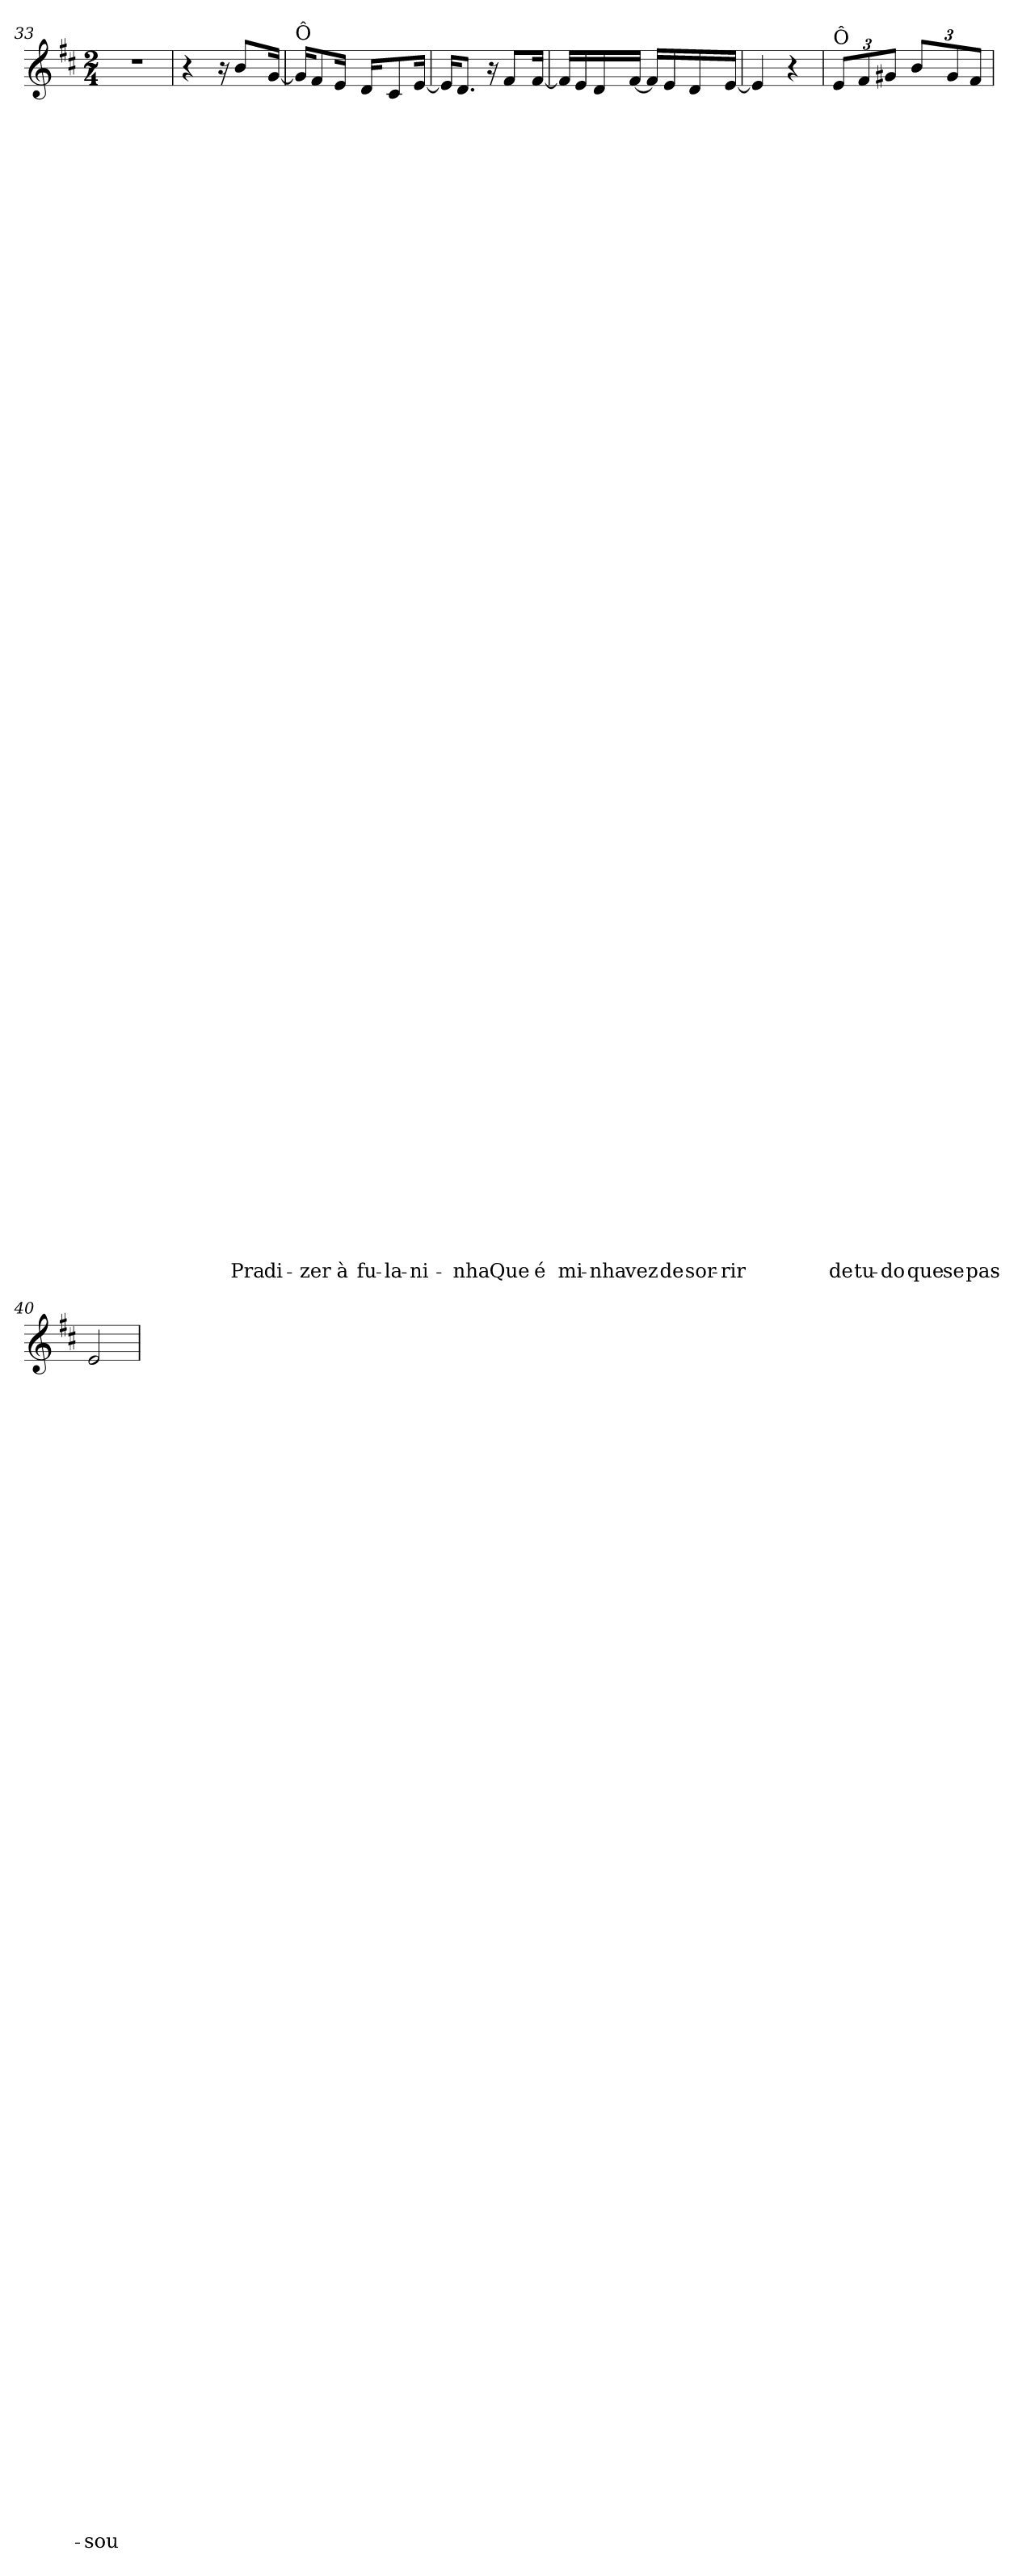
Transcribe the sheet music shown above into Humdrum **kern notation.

**kern	**text	**text	**text	**text	**text	**text	**text	**text	**text	**text	**text	**text	**text	**text	**text	**text	**text	**text	**text	**text	**text	**text	**text	**text	**text	**text	**text	**text	**text	**text	**text	**text	**text	**text	**text	**text	**text	**text	**text	**text	**text	**text	**text	**text	**text	**text	**text	**text	**text	**text	**text	**text	**text	**text	**text	**text	**text	**text	**text	**text	**text
*part1	*part1	*part1	*part1	*part1	*part1	*part1	*part1	*part1	*part1	*part1	*part1	*part1	*part1	*part1	*part1	*part1	*part1	*part1	*part1	*part1	*part1	*part1	*part1	*part1	*part1	*part1	*part1	*part1	*part1	*part1	*part1	*part1	*part1	*part1	*part1	*part1	*part1	*part1	*part1	*part1	*part1	*part1	*part1	*part1	*part1	*part1	*part1	*part1	*part1	*part1	*part1	*part1	*part1	*part1	*part1	*part1	*part1	*part1	*part1	*part1	*part1
*staff1	*staff1	*staff1	*staff1	*staff1	*staff1	*staff1	*staff1	*staff1	*staff1	*staff1	*staff1	*staff1	*staff1	*staff1	*staff1	*staff1	*staff1	*staff1	*staff1	*staff1	*staff1	*staff1	*staff1	*staff1	*staff1	*staff1	*staff1	*staff1	*staff1	*staff1	*staff1	*staff1	*staff1	*staff1	*staff1	*staff1	*staff1	*staff1	*staff1	*staff1	*staff1	*staff1	*staff1	*staff1	*staff1	*staff1	*staff1	*staff1	*staff1	*staff1	*staff1	*staff1	*staff1	*staff1	*staff1	*staff1	*staff1	*staff1	*staff1	*staff1	*staff1
*clefG2	*	*	*	*	*	*	*	*	*	*	*	*	*	*	*	*	*	*	*	*	*	*	*	*	*	*	*	*	*	*	*	*	*	*	*	*	*	*	*	*	*	*	*	*	*	*	*	*	*	*	*	*	*	*	*	*	*	*	*	*	*
*k[f#c#]	*	*	*	*	*	*	*	*	*	*	*	*	*	*	*	*	*	*	*	*	*	*	*	*	*	*	*	*	*	*	*	*	*	*	*	*	*	*	*	*	*	*	*	*	*	*	*	*	*	*	*	*	*	*	*	*	*	*	*	*	*
*D:	*	*	*	*	*	*	*	*	*	*	*	*	*	*	*	*	*	*	*	*	*	*	*	*	*	*	*	*	*	*	*	*	*	*	*	*	*	*	*	*	*	*	*	*	*	*	*	*	*	*	*	*	*	*	*	*	*	*	*	*	*
*M2/4	*	*	*	*	*	*	*	*	*	*	*	*	*	*	*	*	*	*	*	*	*	*	*	*	*	*	*	*	*	*	*	*	*	*	*	*	*	*	*	*	*	*	*	*	*	*	*	*	*	*	*	*	*	*	*	*	*	*	*	*	*
=33	=33	=33	=33	=33	=33	=33	=33	=33	=33	=33	=33	=33	=33	=33	=33	=33	=33	=33	=33	=33	=33	=33	=33	=33	=33	=33	=33	=33	=33	=33	=33	=33	=33	=33	=33	=33	=33	=33	=33	=33	=33	=33	=33	=33	=33	=33	=33	=33	=33	=33	=33	=33	=33	=33	=33	=33	=33	=33	=33	=33	=33
2r	.	.	.	.	.	.	.	.	.	.	.	.	.	.	.	.	.	.	.	.	.	.	.	.	.	.	.	.	.	.	.	.	.	.	.	.	.	.	.	.	.	.	.	.	.	.	.	.	.	.	.	.	.	.	.	.	.	.	.	.	.
=34	=34	=34	=34	=34	=34	=34	=34	=34	=34	=34	=34	=34	=34	=34	=34	=34	=34	=34	=34	=34	=34	=34	=34	=34	=34	=34	=34	=34	=34	=34	=34	=34	=34	=34	=34	=34	=34	=34	=34	=34	=34	=34	=34	=34	=34	=34	=34	=34	=34	=34	=34	=34	=34	=34	=34	=34	=34	=34	=34	=34	=34
4r	.	.	.	.	.	.	.	.	.	.	.	.	.	.	.	.	.	.	.	.	.	.	.	.	.	.	.	.	.	.	.	.	.	.	.	.	.	.	.	.	.	.	.	.	.	.	.	.	.	.	.	.	.	.	.	.	.	.	.	.	.
16r	.	.	.	.	.	.	.	.	.	.	.	.	.	.	.	.	.	.	.	.	.	.	.	.	.	.	.	.	.	.	.	.	.	.	.	.	.	.	.	.	.	.	.	.	.	.	.	.	.	.	.	.	.	.	.	.	.	.	.	.	.
!	!	!	!	!	!	!	!	!	!	!	!	!	!	!	!	!	!	!	!	!	!	!	!	!	!	!	!	!	!	!	!	!	!	!	!	!	!	!	!	!	!	!	!	!	!	!	!	!	!	!	!	!	!	!	!	!	!	!	!	!	!LO:LY:b
8b/L	.	.	.	.	.	.	.	.	.	.	.	.	.	.	.	.	.	.	.	.	.	.	.	.	.	.	.	.	.	.	.	.	.	.	.	.	.	.	.	.	.	.	.	.	.	.	.	.	.	.	.	.	.	.	.	.	.	.	.	.	Pra
!	!	!	!	!	!	!	!	!	!	!	!	!	!	!	!	!	!	!	!	!	!	!	!	!	!	!	!	!	!	!	!	!	!	!	!	!	!	!	!	!	!	!	!	!	!	!	!	!	!	!	!	!	!	!	!	!	!	!	!	!	!LO:LY:b
[16g/Jk	.	.	.	.	.	.	.	.	.	.	.	.	.	.	.	.	.	.	.	.	.	.	.	.	.	.	.	.	.	.	.	.	.	.	.	.	.	.	.	.	.	.	.	.	.	.	.	.	.	.	.	.	.	.	.	.	.	.	.	.	di-
=35	=35	=35	=35	=35	=35	=35	=35	=35	=35	=35	=35	=35	=35	=35	=35	=35	=35	=35	=35	=35	=35	=35	=35	=35	=35	=35	=35	=35	=35	=35	=35	=35	=35	=35	=35	=35	=35	=35	=35	=35	=35	=35	=35	=35	=35	=35	=35	=35	=35	=35	=35	=35	=35	=35	=35	=35	=35	=35	=35	=35	=35
!LO:TX:a:t=Ô	!	!	!	!	!	!	!	!	!	!	!	!	!	!	!	!	!	!	!	!	!	!	!	!	!	!	!	!	!	!	!	!	!	!	!	!	!	!	!	!	!	!	!	!	!	!	!	!	!	!	!	!	!	!	!	!	!	!	!	!	!
16g/KL]	.	.	.	.	.	.	.	.	.	.	.	.	.	.	.	.	.	.	.	.	.	.	.	.	.	.	.	.	.	.	.	.	.	.	.	.	.	.	.	.	.	.	.	.	.	.	.	.	.	.	.	.	.	.	.	.	.	.	.	.	.
!	!	!	!	!	!	!	!	!	!	!	!	!	!	!	!	!	!	!	!	!	!	!	!	!	!	!	!	!	!	!	!	!	!	!	!	!	!	!	!	!	!	!	!	!	!	!	!	!	!	!	!	!	!	!	!	!	!	!	!	!	!LO:LY:b
8f#/	.	.	.	.	.	.	.	.	.	.	.	.	.	.	.	.	.	.	.	.	.	.	.	.	.	.	.	.	.	.	.	.	.	.	.	.	.	.	.	.	.	.	.	.	.	.	.	.	.	.	.	.	.	.	.	.	.	.	.	.	-zer
!	!	!	!	!	!	!	!	!	!	!	!	!	!	!	!	!	!	!	!	!	!	!	!	!	!	!	!	!	!	!	!	!	!	!	!	!	!	!	!	!	!	!	!	!	!	!	!	!	!	!	!	!	!	!	!	!	!	!	!	!	!LO:LY:b
16e/Jk	.	.	.	.	.	.	.	.	.	.	.	.	.	.	.	.	.	.	.	.	.	.	.	.	.	.	.	.	.	.	.	.	.	.	.	.	.	.	.	.	.	.	.	.	.	.	.	.	.	.	.	.	.	.	.	.	.	.	.	.	à
!	!	!	!	!	!	!	!	!	!	!	!	!	!	!	!	!	!	!	!	!	!	!	!	!	!	!	!	!	!	!	!	!	!	!	!	!	!	!	!	!	!	!	!	!	!	!	!	!	!	!	!	!	!	!	!	!	!	!	!	!	!LO:LY:b
16d/KL	.	.	.	.	.	.	.	.	.	.	.	.	.	.	.	.	.	.	.	.	.	.	.	.	.	.	.	.	.	.	.	.	.	.	.	.	.	.	.	.	.	.	.	.	.	.	.	.	.	.	.	.	.	.	.	.	.	.	.	.	fu-
!	!	!	!	!	!	!	!	!	!	!	!	!	!	!	!	!	!	!	!	!	!	!	!	!	!	!	!	!	!	!	!	!	!	!	!	!	!	!	!	!	!	!	!	!	!	!	!	!	!	!	!	!	!	!	!	!	!	!	!	!	!LO:LY:b
8c#/	.	.	.	.	.	.	.	.	.	.	.	.	.	.	.	.	.	.	.	.	.	.	.	.	.	.	.	.	.	.	.	.	.	.	.	.	.	.	.	.	.	.	.	.	.	.	.	.	.	.	.	.	.	.	.	.	.	.	.	.	-la-
!	!	!	!	!	!	!	!	!	!	!	!	!	!	!	!	!	!	!	!	!	!	!	!	!	!	!	!	!	!	!	!	!	!	!	!	!	!	!	!	!	!	!	!	!	!	!	!	!	!	!	!	!	!	!	!	!	!	!	!	!	!LO:LY:b
[16e/Jk	.	.	.	.	.	.	.	.	.	.	.	.	.	.	.	.	.	.	.	.	.	.	.	.	.	.	.	.	.	.	.	.	.	.	.	.	.	.	.	.	.	.	.	.	.	.	.	.	.	.	.	.	.	.	.	.	.	.	.	.	-ni-
=36	=36	=36	=36	=36	=36	=36	=36	=36	=36	=36	=36	=36	=36	=36	=36	=36	=36	=36	=36	=36	=36	=36	=36	=36	=36	=36	=36	=36	=36	=36	=36	=36	=36	=36	=36	=36	=36	=36	=36	=36	=36	=36	=36	=36	=36	=36	=36	=36	=36	=36	=36	=36	=36	=36	=36	=36	=36	=36	=36	=36	=36
16e/KL]	.	.	.	.	.	.	.	.	.	.	.	.	.	.	.	.	.	.	.	.	.	.	.	.	.	.	.	.	.	.	.	.	.	.	.	.	.	.	.	.	.	.	.	.	.	.	.	.	.	.	.	.	.	.	.	.	.	.	.	.	.
!	!	!	!	!	!	!	!	!	!	!	!	!	!	!	!	!	!	!	!	!	!	!	!	!	!	!	!	!	!	!	!	!	!	!	!	!	!	!	!	!	!	!	!	!	!	!	!	!	!	!	!	!	!	!	!	!	!	!	!	!	!LO:LY:b
8.d/J	.	.	.	.	.	.	.	.	.	.	.	.	.	.	.	.	.	.	.	.	.	.	.	.	.	.	.	.	.	.	.	.	.	.	.	.	.	.	.	.	.	.	.	.	.	.	.	.	.	.	.	.	.	.	.	.	.	.	.	.	-nha
16r	.	.	.	.	.	.	.	.	.	.	.	.	.	.	.	.	.	.	.	.	.	.	.	.	.	.	.	.	.	.	.	.	.	.	.	.	.	.	.	.	.	.	.	.	.	.	.	.	.	.	.	.	.	.	.	.	.	.	.	.	.
!	!	!	!	!	!	!	!	!	!	!	!	!	!	!	!	!	!	!	!	!	!	!	!	!	!	!	!	!	!	!	!	!	!	!	!	!	!	!	!	!	!	!	!	!	!	!	!	!	!	!	!	!	!	!	!	!	!	!	!	!	!LO:LY:b
8f#/L	.	.	.	.	.	.	.	.	.	.	.	.	.	.	.	.	.	.	.	.	.	.	.	.	.	.	.	.	.	.	.	.	.	.	.	.	.	.	.	.	.	.	.	.	.	.	.	.	.	.	.	.	.	.	.	.	.	.	.	.	Que
!	!	!	!	!	!	!	!	!	!	!	!	!	!	!	!	!	!	!	!	!	!	!	!	!	!	!	!	!	!	!	!	!	!	!	!	!	!	!	!	!	!	!	!	!	!	!	!	!	!	!	!	!	!	!	!	!	!	!	!	!	!LO:LY:b
[16f#/Jk	.	.	.	.	.	.	.	.	.	.	.	.	.	.	.	.	.	.	.	.	.	.	.	.	.	.	.	.	.	.	.	.	.	.	.	.	.	.	.	.	.	.	.	.	.	.	.	.	.	.	.	.	.	.	.	.	.	.	.	.	é
!!LO:LB:g=z
=37	=37	=37	=37	=37	=37	=37	=37	=37	=37	=37	=37	=37	=37	=37	=37	=37	=37	=37	=37	=37	=37	=37	=37	=37	=37	=37	=37	=37	=37	=37	=37	=37	=37	=37	=37	=37	=37	=37	=37	=37	=37	=37	=37	=37	=37	=37	=37	=37	=37	=37	=37	=37	=37	=37	=37	=37	=37	=37	=37	=37	=37
16f#/LL]	.	.	.	.	.	.	.	.	.	.	.	.	.	.	.	.	.	.	.	.	.	.	.	.	.	.	.	.	.	.	.	.	.	.	.	.	.	.	.	.	.	.	.	.	.	.	.	.	.	.	.	.	.	.	.	.	.	.	.	.	.
!	!	!	!	!	!	!	!	!	!	!	!	!	!	!	!	!	!	!	!	!	!	!	!	!	!	!	!	!	!	!	!	!	!	!	!	!	!	!	!	!	!	!	!	!	!	!	!	!	!	!	!	!	!	!	!	!	!	!	!	!	!LO:LY:b
16e/	.	.	.	.	.	.	.	.	.	.	.	.	.	.	.	.	.	.	.	.	.	.	.	.	.	.	.	.	.	.	.	.	.	.	.	.	.	.	.	.	.	.	.	.	.	.	.	.	.	.	.	.	.	.	.	.	.	.	.	.	mi-
!	!	!	!	!	!	!	!	!	!	!	!	!	!	!	!	!	!	!	!	!	!	!	!	!	!	!	!	!	!	!	!	!	!	!	!	!	!	!	!	!	!	!	!	!	!	!	!	!	!	!	!	!	!	!	!	!	!	!	!	!	!LO:LY:b
16d/	.	.	.	.	.	.	.	.	.	.	.	.	.	.	.	.	.	.	.	.	.	.	.	.	.	.	.	.	.	.	.	.	.	.	.	.	.	.	.	.	.	.	.	.	.	.	.	.	.	.	.	.	.	.	.	.	.	.	.	.	-nha
!	!	!	!	!	!	!	!	!	!	!	!	!	!	!	!	!	!	!	!	!	!	!	!	!	!	!	!	!	!	!	!	!	!	!	!	!	!	!	!	!	!	!	!	!	!	!	!	!	!	!	!	!	!	!	!	!	!	!	!	!	!LO:LY:b
[16f#/JJ	.	.	.	.	.	.	.	.	.	.	.	.	.	.	.	.	.	.	.	.	.	.	.	.	.	.	.	.	.	.	.	.	.	.	.	.	.	.	.	.	.	.	.	.	.	.	.	.	.	.	.	.	.	.	.	.	.	.	.	.	vez
16f#/LL]	.	.	.	.	.	.	.	.	.	.	.	.	.	.	.	.	.	.	.	.	.	.	.	.	.	.	.	.	.	.	.	.	.	.	.	.	.	.	.	.	.	.	.	.	.	.	.	.	.	.	.	.	.	.	.	.	.	.	.	.	.
!	!	!	!	!	!	!	!	!	!	!	!	!	!	!	!	!	!	!	!	!	!	!	!	!	!	!	!	!	!	!	!	!	!	!	!	!	!	!	!	!	!	!	!	!	!	!	!	!	!	!	!	!	!	!	!	!	!	!	!	!	!LO:LY:b
16e/	.	.	.	.	.	.	.	.	.	.	.	.	.	.	.	.	.	.	.	.	.	.	.	.	.	.	.	.	.	.	.	.	.	.	.	.	.	.	.	.	.	.	.	.	.	.	.	.	.	.	.	.	.	.	.	.	.	.	.	.	de
!	!	!	!	!	!	!	!	!	!	!	!	!	!	!	!	!	!	!	!	!	!	!	!	!	!	!	!	!	!	!	!	!	!	!	!	!	!	!	!	!	!	!	!	!	!	!	!	!	!	!	!	!	!	!	!	!	!	!	!	!	!LO:LY:b
16d/	.	.	.	.	.	.	.	.	.	.	.	.	.	.	.	.	.	.	.	.	.	.	.	.	.	.	.	.	.	.	.	.	.	.	.	.	.	.	.	.	.	.	.	.	.	.	.	.	.	.	.	.	.	.	.	.	.	.	.	.	sor-
!	!	!	!	!	!	!	!	!	!	!	!	!	!	!	!	!	!	!	!	!	!	!	!	!	!	!	!	!	!	!	!	!	!	!	!	!	!	!	!	!	!	!	!	!	!	!	!	!	!	!	!	!	!	!	!	!	!	!	!	!	!LO:LY:b
[16e/JJ	.	.	.	.	.	.	.	.	.	.	.	.	.	.	.	.	.	.	.	.	.	.	.	.	.	.	.	.	.	.	.	.	.	.	.	.	.	.	.	.	.	.	.	.	.	.	.	.	.	.	.	.	.	.	.	.	.	.	.	.	-rir
=38	=38	=38	=38	=38	=38	=38	=38	=38	=38	=38	=38	=38	=38	=38	=38	=38	=38	=38	=38	=38	=38	=38	=38	=38	=38	=38	=38	=38	=38	=38	=38	=38	=38	=38	=38	=38	=38	=38	=38	=38	=38	=38	=38	=38	=38	=38	=38	=38	=38	=38	=38	=38	=38	=38	=38	=38	=38	=38	=38	=38	=38
4e/]	.	.	.	.	.	.	.	.	.	.	.	.	.	.	.	.	.	.	.	.	.	.	.	.	.	.	.	.	.	.	.	.	.	.	.	.	.	.	.	.	.	.	.	.	.	.	.	.	.	.	.	.	.	.	.	.	.	.	.	.	.
4r	.	.	.	.	.	.	.	.	.	.	.	.	.	.	.	.	.	.	.	.	.	.	.	.	.	.	.	.	.	.	.	.	.	.	.	.	.	.	.	.	.	.	.	.	.	.	.	.	.	.	.	.	.	.	.	.	.	.	.	.	.
=39	=39	=39	=39	=39	=39	=39	=39	=39	=39	=39	=39	=39	=39	=39	=39	=39	=39	=39	=39	=39	=39	=39	=39	=39	=39	=39	=39	=39	=39	=39	=39	=39	=39	=39	=39	=39	=39	=39	=39	=39	=39	=39	=39	=39	=39	=39	=39	=39	=39	=39	=39	=39	=39	=39	=39	=39	=39	=39	=39	=39	=39
!LO:TX:a:t=Ô	!	!	!	!	!	!	!	!	!	!	!	!	!	!	!	!	!	!	!	!	!	!	!	!	!	!	!	!	!	!	!	!	!	!	!	!	!	!	!	!	!	!	!	!	!	!	!	!	!	!	!	!	!	!	!	!	!	!	!	!	!
!	!	!	!	!	!	!	!	!	!	!	!	!	!	!	!	!	!	!	!	!	!	!	!	!	!	!	!	!	!	!	!	!	!	!	!	!	!	!	!	!	!	!	!	!	!	!	!	!	!	!	!	!	!	!	!	!	!	!	!	!	!LO:LY:b
12e/L	.	.	.	.	.	.	.	.	.	.	.	.	.	.	.	.	.	.	.	.	.	.	.	.	.	.	.	.	.	.	.	.	.	.	.	.	.	.	.	.	.	.	.	.	.	.	.	.	.	.	.	.	.	.	.	.	.	.	.	.	de
!	!	!	!	!	!	!	!	!	!	!	!	!	!	!	!	!	!	!	!	!	!	!	!	!	!	!	!	!	!	!	!	!	!	!	!	!	!	!	!	!	!	!	!	!	!	!	!	!	!	!	!	!	!	!	!	!	!	!	!	!	!LO:LY:b
12f#/	.	.	.	.	.	.	.	.	.	.	.	.	.	.	.	.	.	.	.	.	.	.	.	.	.	.	.	.	.	.	.	.	.	.	.	.	.	.	.	.	.	.	.	.	.	.	.	.	.	.	.	.	.	.	.	.	.	.	.	.	tu-
!	!	!	!	!	!	!	!	!	!	!	!	!	!	!	!	!	!	!	!	!	!	!	!	!	!	!	!	!	!	!	!	!	!	!	!	!	!	!	!	!	!	!	!	!	!	!	!	!	!	!	!	!	!	!	!	!	!	!	!	!	!LO:LY:b
12g#X/J	.	.	.	.	.	.	.	.	.	.	.	.	.	.	.	.	.	.	.	.	.	.	.	.	.	.	.	.	.	.	.	.	.	.	.	.	.	.	.	.	.	.	.	.	.	.	.	.	.	.	.	.	.	.	.	.	.	.	.	.	-do
!	!	!	!	!	!	!	!	!	!	!	!	!	!	!	!	!	!	!	!	!	!	!	!	!	!	!	!	!	!	!	!	!	!	!	!	!	!	!	!	!	!	!	!	!	!	!	!	!	!	!	!	!	!	!	!	!	!	!	!	!	!LO:LY:b
12b/L	.	.	.	.	.	.	.	.	.	.	.	.	.	.	.	.	.	.	.	.	.	.	.	.	.	.	.	.	.	.	.	.	.	.	.	.	.	.	.	.	.	.	.	.	.	.	.	.	.	.	.	.	.	.	.	.	.	.	.	.	que
!	!	!	!	!	!	!	!	!	!	!	!	!	!	!	!	!	!	!	!	!	!	!	!	!	!	!	!	!	!	!	!	!	!	!	!	!	!	!	!	!	!	!	!	!	!	!	!	!	!	!	!	!	!	!	!	!	!	!	!	!	!LO:LY:b
12g#/	.	.	.	.	.	.	.	.	.	.	.	.	.	.	.	.	.	.	.	.	.	.	.	.	.	.	.	.	.	.	.	.	.	.	.	.	.	.	.	.	.	.	.	.	.	.	.	.	.	.	.	.	.	.	.	.	.	.	.	.	se
!	!	!	!	!	!	!	!	!	!	!	!	!	!	!	!	!	!	!	!	!	!	!	!	!	!	!	!	!	!	!	!	!	!	!	!	!	!	!	!	!	!	!	!	!	!	!	!	!	!	!	!	!	!	!	!	!	!	!	!	!	!LO:LY:b
12f#/J	.	.	.	.	.	.	.	.	.	.	.	.	.	.	.	.	.	.	.	.	.	.	.	.	.	.	.	.	.	.	.	.	.	.	.	.	.	.	.	.	.	.	.	.	.	.	.	.	.	.	.	.	.	.	.	.	.	.	.	.	pas-
=40	=40	=40	=40	=40	=40	=40	=40	=40	=40	=40	=40	=40	=40	=40	=40	=40	=40	=40	=40	=40	=40	=40	=40	=40	=40	=40	=40	=40	=40	=40	=40	=40	=40	=40	=40	=40	=40	=40	=40	=40	=40	=40	=40	=40	=40	=40	=40	=40	=40	=40	=40	=40	=40	=40	=40	=40	=40	=40	=40	=40	=40
!	!	!	!	!	!	!	!	!	!	!	!	!	!	!	!	!	!	!	!	!	!	!	!	!	!	!	!	!	!	!	!	!	!	!	!	!	!	!	!	!	!	!	!	!	!	!	!	!	!	!	!	!	!	!	!	!	!	!	!	!	!LO:LY:b
2e/	.	.	.	.	.	.	.	.	.	.	.	.	.	.	.	.	.	.	.	.	.	.	.	.	.	.	.	.	.	.	.	.	.	.	.	.	.	.	.	.	.	.	.	.	.	.	.	.	.	.	.	.	.	.	.	.	.	.	.	.	-sou
=	=	=	=	=	=	=	=	=	=	=	=	=	=	=	=	=	=	=	=	=	=	=	=	=	=	=	=	=	=	=	=	=	=	=	=	=	=	=	=	=	=	=	=	=	=	=	=	=	=	=	=	=	=	=	=	=	=	=	=	=	=
*-	*-	*-	*-	*-	*-	*-	*-	*-	*-	*-	*-	*-	*-	*-	*-	*-	*-	*-	*-	*-	*-	*-	*-	*-	*-	*-	*-	*-	*-	*-	*-	*-	*-	*-	*-	*-	*-	*-	*-	*-	*-	*-	*-	*-	*-	*-	*-	*-	*-	*-	*-	*-	*-	*-	*-	*-	*-	*-	*-	*-	*-
